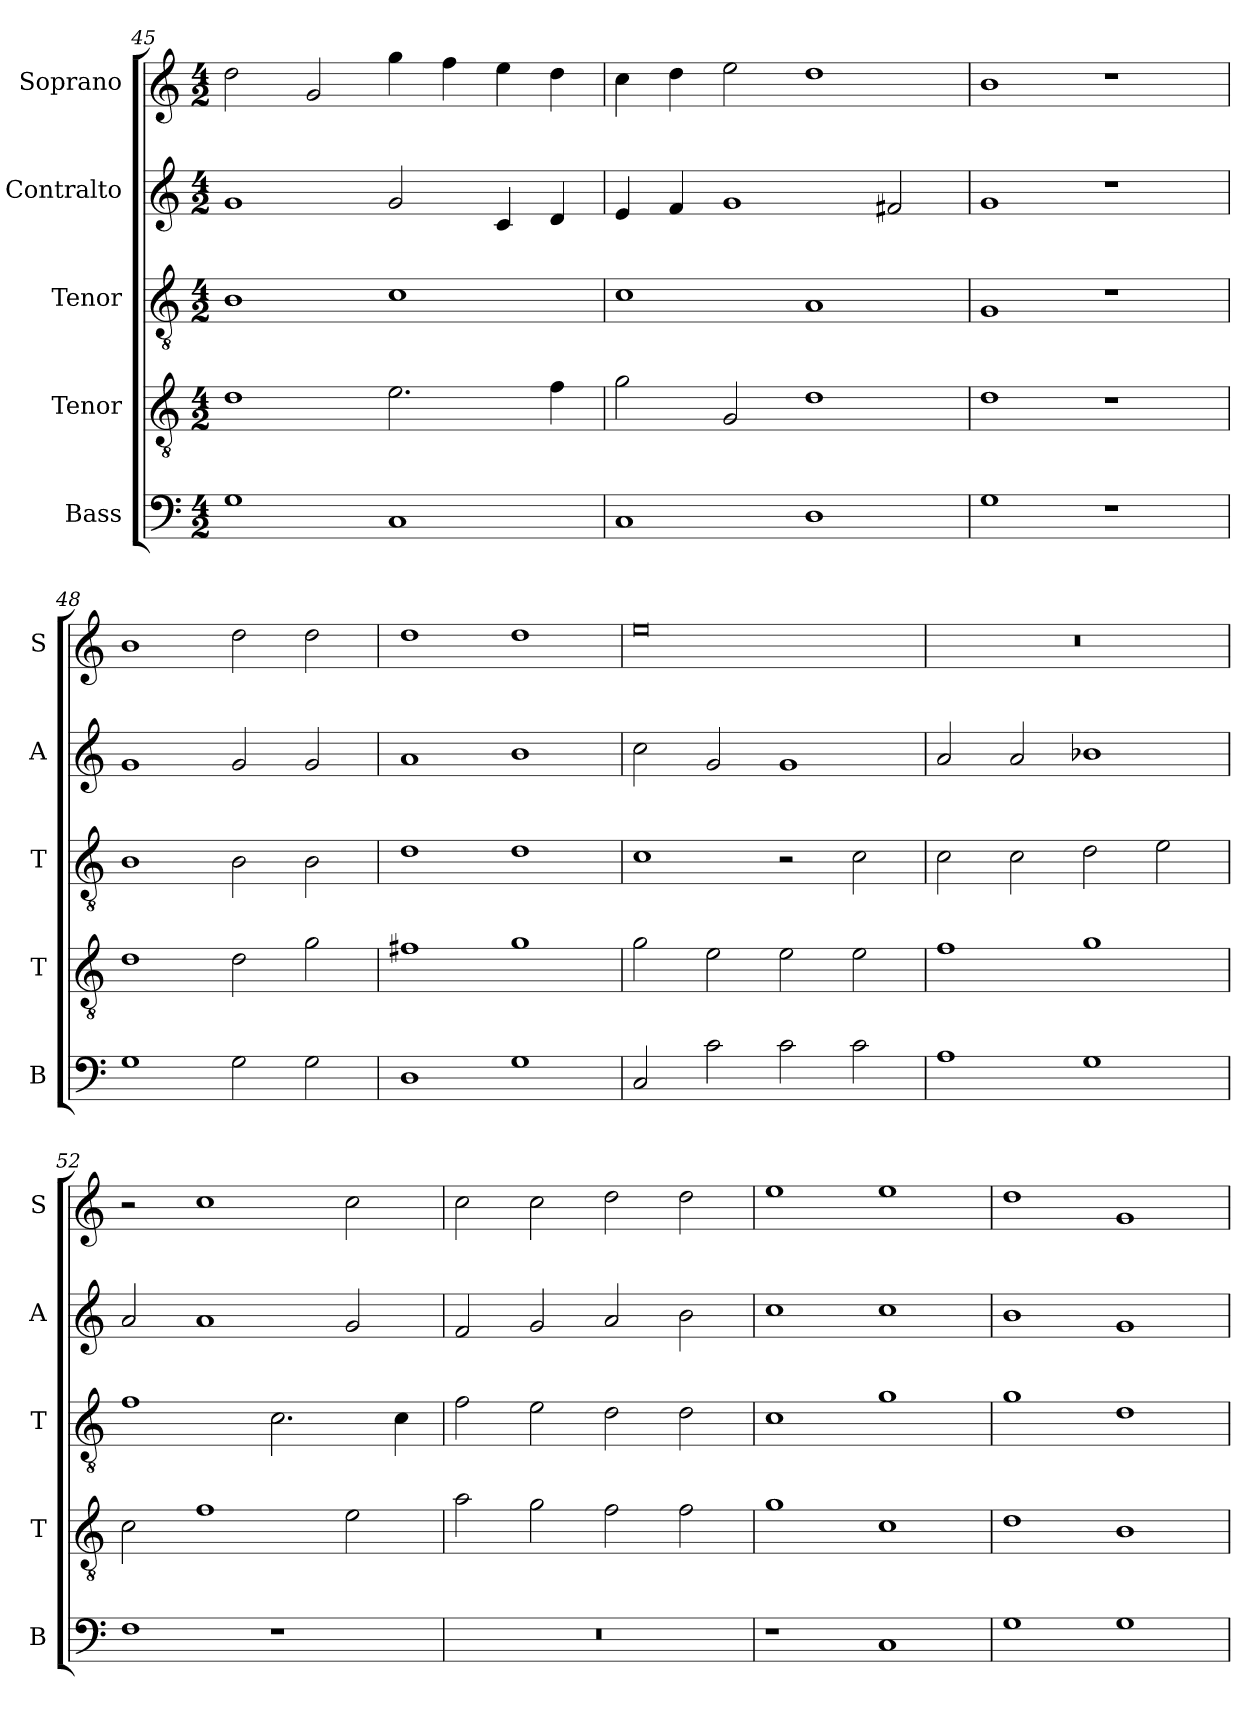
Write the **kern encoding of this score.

**kern	**kern	**kern	**kern	**kern
*part5	*part4	*part3	*part2	*part1
*staff5	*staff4	*staff3	*staff2	*staff1
*I"Bass	*I"Tenor	*I"Tenor	*I"Contralto	*I"Soprano
*I'B	*I'T	*I'T	*I'A	*I'S
*clefF4	*clefGv2	*clefGv2	*clefG2	*clefG2
*k[]	*k[]	*k[]	*k[]	*k[]
*G:mix	*G:mix	*G:mix	*G:mix	*G:mix
*M4/2	*M4/2	*M4/2	*M4/2	*M4/2
=45	=45	=45	=45	=45
1G	1d	1B	1g	2dd
.	.	.	.	2g
1C	2.e	1c	2g	4gg
.	.	.	.	4ff
.	.	.	4c	4ee
.	4f	.	4d	4dd
=46	=46	=46	=46	=46
1C	2g	1c	4e	4cc
.	.	.	4f	4dd
.	2G	.	1g	2ee
1D	1d	1A	.	1dd
.	.	.	2f#X	.
=47	=47	=47	=47	=47
1G	1d	1G	1g	1b
1r	1r	1r	1r	1r
=48	=48	=48	=48	=48
1G	1d	1B	1g	1b
2G	2d	2B	2g	2dd
2G	2g	2B	2g	2dd
=49	=49	=49	=49	=49
1D	1f#X	1d	1a	1dd
1G	1g	1d	1b	1dd
=50	=50	=50	=50	=50
2C	2g	1c	2cc	0ee
2c	2e	.	2g	.
2c	2e	2r	1g	.
2c	2e	2c	.	.
=51	=51	=51	=51	=51
1A	1f	2c	2a	0r
.	.	2c	2a	.
1G	1g	2d	1b-X	.
.	.	2e	.	.
=52	=52	=52	=52	=52
1F	2c	1f	2a	2r
.	1f	.	1a	1cc
1r	.	2.c	.	.
.	2e	.	2g	2cc
.	.	4c	.	.
=53	=53	=53	=53	=53
0r	2a	2f	2f	2cc
.	2g	2e	2g	2cc
.	2f	2d	2a	2dd
.	2f	2d	2b	2dd
=54	=54	=54	=54	=54
1r	1g	1c	1cc	1ee
1C	1c	1g	1cc	1ee
=55	=55	=55	=55	=55
1G	1d	1g	1b	1dd
1G	1B	1d	1g	1g
=	=	=	=	=
*-	*-	*-	*-	*-
